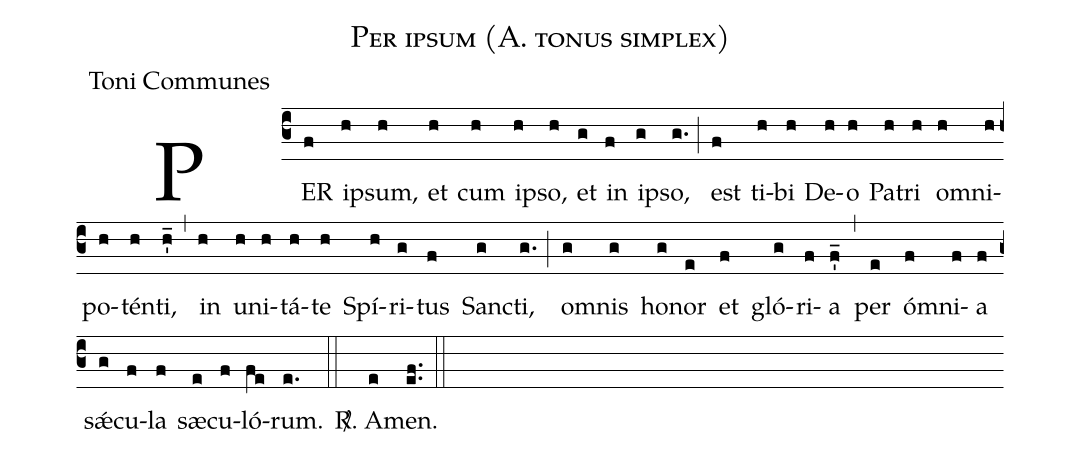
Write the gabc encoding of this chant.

name:Per ipsum (A. tonus simplex);
office-part:Toni Communes;
%%
(c3) PER(f) i(h)psum,(h) et(h) cum(h) i(h)pso,(h) et(g) in(f) i(g)pso,(g.) (;) est(f) ti(h)bi(h) De(h)o(h) Pa(h)tri(h) o(h)mni(h)po(h)tén(h)ti,(h'_) (,) in(h) u(h)ni(h)tá(h)te(h) Spí(h)ri(g)tus(f) San(g)cti,(g.) (;) o(g)mnis(g) ho(g)nor(e) et(f) gló(g)ri(f)a(f'_) (,) per(e) ó(f)mni(f)a(f) sǽ(g)cu(f)la(f) sæ(e)cu(f)ló(fe)rum.(e.) (::)
<sp>R/</sp>. A(e)men.(ef..) (::)
